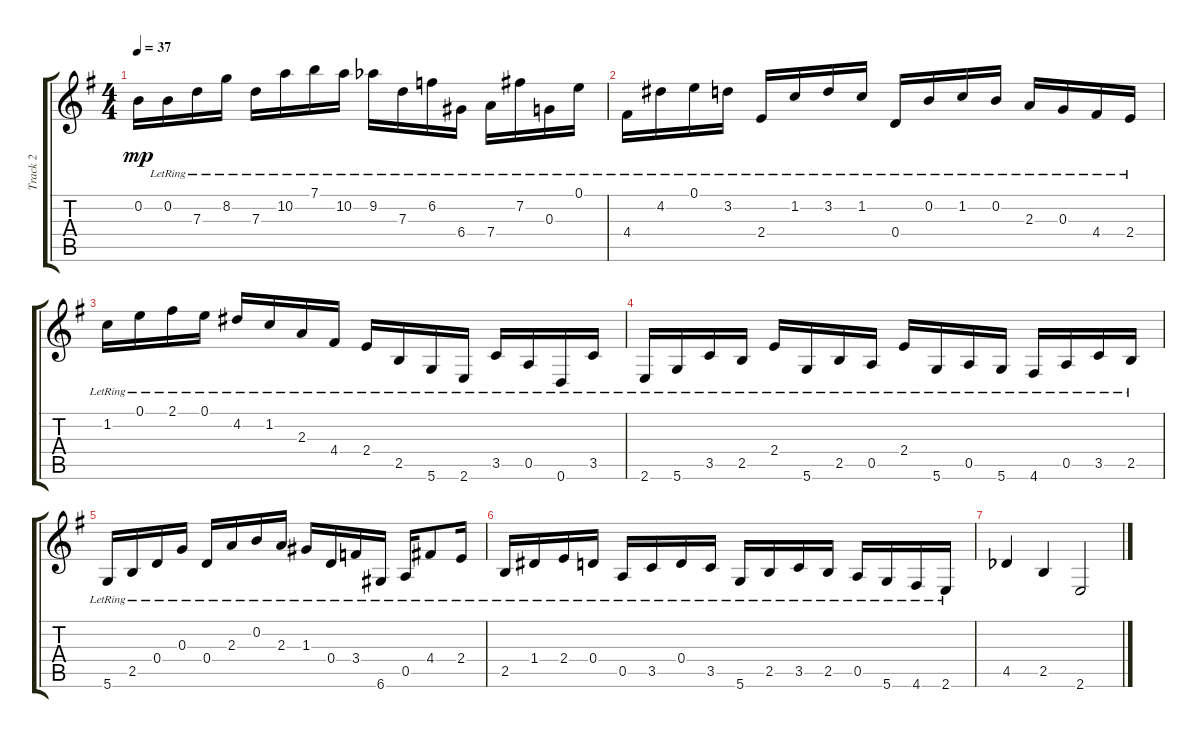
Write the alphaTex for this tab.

\track ("Track 2" "Track 2") {instrument acousticguitarnylon}
\staff {score tabs}
\tuning (E4 B3 G3 D3 A2 D2) {hide}
\ts (4 4)
\tempo 37
\clef g2
\ks eminor
0.2{t}.16{dy mp} 0.2{lr}.16 7.3{lr}.16 8.2{lr}.16 7.3{lr}.16 10.2{lr}.16 7.1{lr}.16 10.2{lr}.16 9.2{lr acc b}.16 7.3{lr}.16 6.2{lr}.16 6.4{lr}.16 7.4{lr}.16 7.2{lr}.16 0.3{lr}.16 0.1{lr}.16 |
4.4{lr}.16 4.2{lr}.16 0.1{lr}.16 3.2{lr}.16 2.4{lr}.16 1.2{lr}.16 3.2{lr}.16 1.2{lr}.16 0.4{lr}.16 0.2{lr}.16 1.2{lr}.16 0.2{lr}.16 2.3{lr}.16 0.3{lr}.16 4.4{lr}.16 2.4{lr}.16 |
1.2{lr}.16 0.1{lr}.16 2.1{lr}.16 0.1{lr}.16 4.2{lr}.16 1.2{lr}.16 2.3{lr}.16 4.4{lr}.16 2.4{lr}.16 2.5{lr}.16 5.6{lr}.16 2.6{lr}.16 3.5{lr}.16 0.5{lr}.16 0.6{lr}.16 3.5{lr}.16 |
2.6{lr}.16 5.6{lr}.16 3.5{lr}.16 2.5{lr}.16 2.4{lr}.16 5.6{lr}.16 2.5{lr}.16 0.5{lr}.16 2.4{lr}.16 5.6{lr}.16 0.5{lr}.16 5.6{lr}.16 4.6{lr}.16 0.5{lr}.16 3.5{lr}.16 2.5{lr}.16 |
5.6{lr}.16 2.5{lr}.16 0.4{lr}.16 0.3{lr}.16 0.4{lr}.16 2.3{lr}.16 0.2{lr}.16 2.3{lr}.16 1.3{lr}.16 0.4{lr}.16 3.4{lr}.16 6.6{lr}.16 0.5{lr}.16 4.4{lr}.8 2.4{lr}.16 |
2.5{lr}.16 1.4{lr}.16 2.4{lr}.16 0.4{lr}.16 0.5{lr}.16 3.5{lr}.16 0.4{lr}.16 3.5{lr}.16 5.6{lr}.16 2.5{lr}.16 3.5{lr}.16 2.5{lr}.16 0.5{lr}.16 5.6{lr}.16 4.6{lr}.16 2.6{lr}.16 |
4.5{acc b}.4 2.5.4 2.6.2
